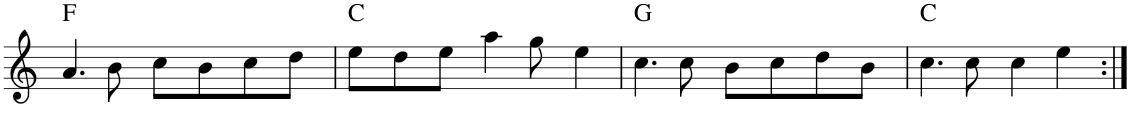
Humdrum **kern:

**kern	**harte
*part1	*part1
*staff1	*
*I"Mandolin	*
!!LO:PB:g=z
*clefG2	*
*k[]	*
*M2/2	*
*met(c|)	*
=33	=33
4.a/	F:maj
8b\	.
8cc\L	.
8b\	.
8cc\	.
8dd\J	.
=34	=34
8ee\L	C:maj
8dd\	.
8ee\J	.
4aa\	.
8gg\	.
4ee\	.
=35	=35
4.cc\	G:maj
8cc\	.
8b\L	.
8cc\	.
8dd\	.
8b\J	.
=36	=36
4.cc\	C:maj
8cc\	.
4cc\	.
4ee\	.
=:|!	=:|!
*-	*-
